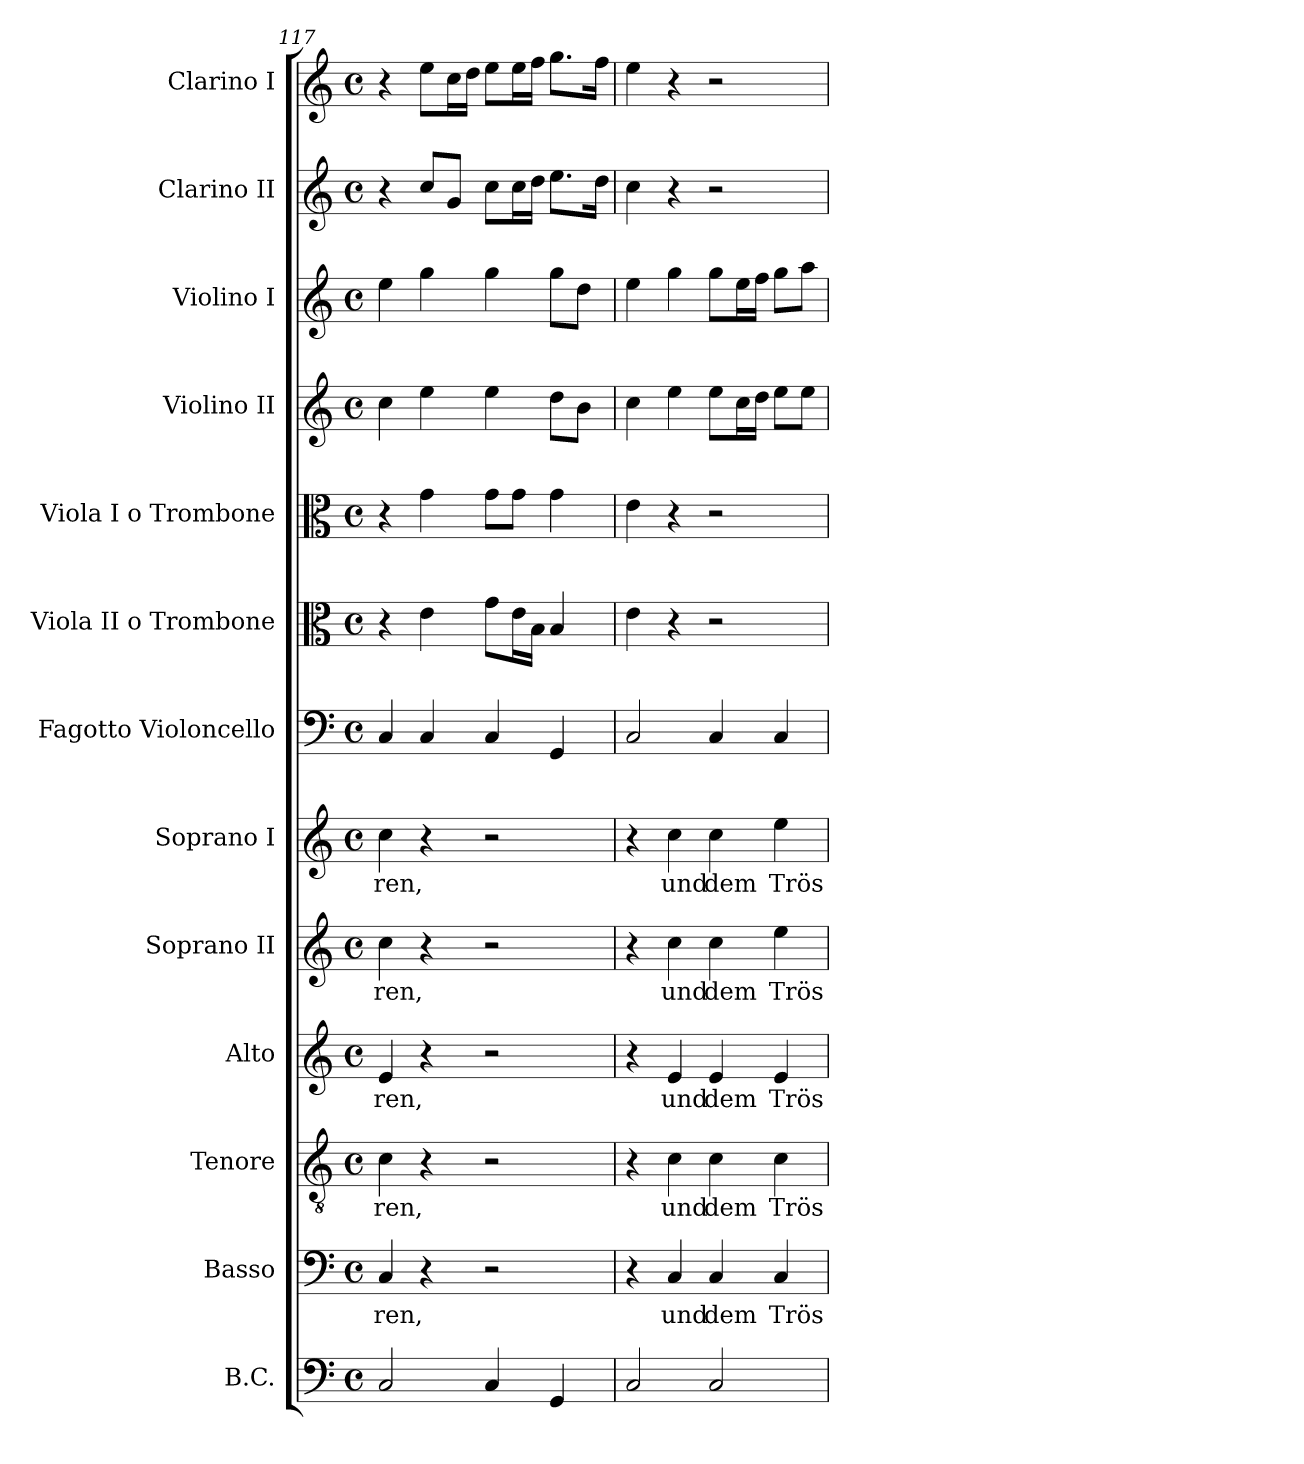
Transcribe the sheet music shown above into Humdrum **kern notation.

**kern	**kern	**text	**kern	**text	**kern	**text	**kern	**text	**kern	**text	**kern	**kern	**kern	**kern	**kern	**kern	**kern
*part13	*part12	*part12	*part11	*part11	*part10	*part10	*part9	*part9	*part8	*part8	*part7	*part6	*part5	*part4	*part3	*part2	*part1
*staff13	*staff12	*staff12	*staff11	*staff11	*staff10	*staff10	*staff9	*staff9	*staff8	*staff8	*staff7	*staff6	*staff5	*staff4	*staff3	*staff2	*staff1
*I"B.C.	*I"Basso	*	*I"Tenore	*	*I"Alto	*	*I"Soprano II	*	*I"Soprano I	*	*I"Fagotto Violoncello	*I"Viola II o Trombone	*I"Viola I o Trombone	*I"Violino II	*I"Violino I	*I"Clarino II	*I"Clarino I
*	*I'B.	*	*I'T.	*	*	*	*I'S.	*	*I'S.	*	*I'Fg.	*I'Vla.	*I'Vla.	*I'Vln. II	*I'Vln. I	*	*
*clefF4	*clefF4	*	*clefGv2	*	*clefG2	*	*clefG2	*	*clefG2	*	*clefF4	*clefC3	*clefC3	*clefG2	*clefG2	*clefG2	*clefG2
*	*	*	*ITrd7c12	*	*	*	*	*	*	*	*	*	*	*	*	*	*
*k[]	*k[]	*	*k[]	*	*k[]	*	*k[]	*	*k[]	*	*k[]	*k[]	*k[]	*k[]	*k[]	*k[]	*k[]
*C:	*C:	*	*C:	*	*C:	*	*C:	*	*C:	*	*C:	*C:	*C:	*C:	*C:	*C:	*C:
*M4/4	*M4/4	*	*M4/4	*	*M4/4	*	*M4/4	*	*M4/4	*	*M4/4	*M4/4	*M4/4	*M4/4	*M4/4	*M4/4	*M4/4
*met(c)	*met(c)	*	*met(c)	*	*met(c)	*	*met(c)	*	*met(c)	*	*met(c)	*met(c)	*met(c)	*met(c)	*met(c)	*met(c)	*met(c)
=117	=117	=117	=117	=117	=117	=117	=117	=117	=117	=117	=117	=117	=117	=117	=117	=117	=117
!	!	!LO:LY:b:color=#000000	!	!	!	!	!	!	!	!	!	!	!	!	!	!	!
!	!	!	!	!LO:LY:b:color=#000000	!	!	!	!	!	!	!	!	!	!	!	!	!
!	!	!	!	!	!	!LO:LY:b:color=#000000	!	!	!	!	!	!	!	!	!	!	!
!	!	!	!	!	!	!	!	!LO:LY:b:color=#000000	!	!	!	!	!	!	!	!	!
!	!	!	!	!	!	!	!	!	!	!LO:LY:b:color=#000000	!	!	!	!	!	!	!
2Ci/	4Ci/	-ren,	4Ci\	-ren,	4ei/	-ren,	4cci\	-ren,	4cci\	-ren,	4Ci/	4r	4r	4cci\	4eei\	4r	4r
.	4r	.	4r	.	4r	.	4r	.	4r	.	4Ci/	4ei\	4gi\	4eei\	4ggi\	8cci/L	8eei\L
.	.	.	.	.	.	.	.	.	.	.	.	.	.	.	.	8gi/J	16cci\L
.	.	.	.	.	.	.	.	.	.	.	.	.	.	.	.	.	16ddi\JJ
4Ci/	2r	.	2r	.	2r	.	2r	.	2r	.	4Ci/	8gi\L	8gi\L	4eei\	4ggi\	8cci\L	8eei\L
.	.	.	.	.	.	.	.	.	.	.	.	16ei\L	8gi\J	.	.	16cci\L	16eei\L
.	.	.	.	.	.	.	.	.	.	.	.	16Bi\JJ	.	.	.	16ddi\JJ	16ffi\JJ
4GGi/	.	.	.	.	.	.	.	.	.	.	4GGi/	4Bi/	4gi\	8ddi\L	8ggi\L	8.eei\L	8.ggi\L
.	.	.	.	.	.	.	.	.	.	.	.	.	.	8bi\J	8ddi\J	.	.
.	.	.	.	.	.	.	.	.	.	.	.	.	.	.	.	16ddi\Jk	16ffi\Jk
=118	=118	=118	=118	=118	=118	=118	=118	=118	=118	=118	=118	=118	=118	=118	=118	=118	=118
2Ci/	4r	.	4r	.	4r	.	4r	.	4r	.	2Ci/	4ei\	4ei\	4cci\	4eei\	4cci\	4eei\
!	!	!LO:LY:b:color=#000000	!	!	!	!	!	!	!	!	!	!	!	!	!	!	!
!	!	!	!	!LO:LY:b:color=#000000	!	!	!	!	!	!	!	!	!	!	!	!	!
!	!	!	!	!	!	!LO:LY:b:color=#000000	!	!	!	!	!	!	!	!	!	!	!
!	!	!	!	!	!	!	!	!LO:LY:b:color=#000000	!	!	!	!	!	!	!	!	!
!	!	!	!	!	!	!	!	!	!	!LO:LY:b:color=#000000	!	!	!	!	!	!	!
.	4Ci/	und	4Ci\	und	4ei/	und	4cci\	und	4cci\	und	.	4r	4r	4eei\	4ggi\	4r	4r
!	!	!LO:LY:b:color=#000000	!	!	!	!	!	!	!	!	!	!	!	!	!	!	!
!	!	!	!	!LO:LY:b:color=#000000	!	!	!	!	!	!	!	!	!	!	!	!	!
!	!	!	!	!	!	!LO:LY:b:color=#000000	!	!	!	!	!	!	!	!	!	!	!
!	!	!	!	!	!	!	!	!LO:LY:b:color=#000000	!	!	!	!	!	!	!	!	!
!	!	!	!	!	!	!	!	!	!	!LO:LY:b:color=#000000	!	!	!	!	!	!	!
2Ci/	4Ci/	dem	4Ci\	dem	4ei/	dem	4cci\	dem	4cci\	dem	4Ci/	2r	2r	8eei\L	8ggi\L	2r	2r
.	.	.	.	.	.	.	.	.	.	.	.	.	.	16cci\L	16eei\L	.	.
.	.	.	.	.	.	.	.	.	.	.	.	.	.	16ddi\JJ	16ffi\JJ	.	.
!	!	!LO:LY:b:color=#000000	!	!	!	!	!	!	!	!	!	!	!	!	!	!	!
!	!	!	!	!LO:LY:b:color=#000000	!	!	!	!	!	!	!	!	!	!	!	!	!
!	!	!	!	!	!	!LO:LY:b:color=#000000	!	!	!	!	!	!	!	!	!	!	!
!	!	!	!	!	!	!	!	!LO:LY:b:color=#000000	!	!	!	!	!	!	!	!	!
!	!	!	!	!	!	!	!	!	!	!LO:LY:b:color=#000000	!	!	!	!	!	!	!
.	4Ci/	Trös-	4Ci\	Trös-	4ei/	Trös-	4eei\	Trös-	4eei\	Trös-	4Ci/	.	.	8eei\L	8ggi\L	.	.
.	.	.	.	.	.	.	.	.	.	.	.	.	.	8eei\J	8aai\J	.	.
=	=	=	=	=	=	=	=	=	=	=	=	=	=	=	=	=	=
*-	*-	*-	*-	*-	*-	*-	*-	*-	*-	*-	*-	*-	*-	*-	*-	*-	*-
